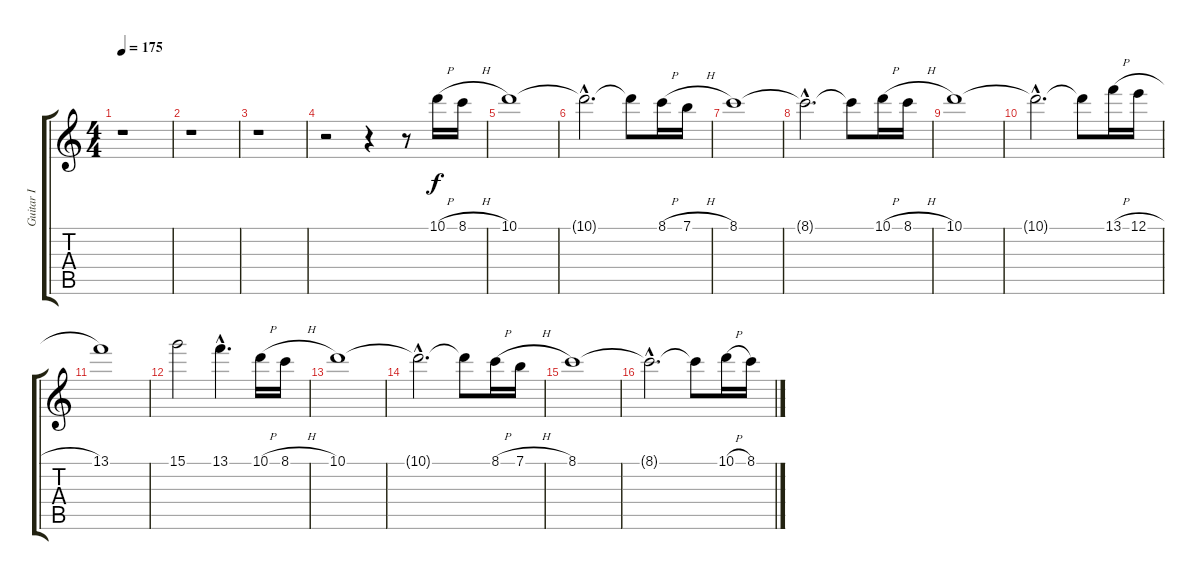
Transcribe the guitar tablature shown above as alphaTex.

\track ("Guitar I" "Guitar I") {instrument overdrivenguitar}
\staff {score tabs}
\tuning (E4 B3 G3 D3 A2 E2) {hide}
\ts (4 4)
\tempo 175
\clef g2
\ks c
r.1{dy f instrument overdrivenguitar} |
r.1 |
r.1 |
r.2 r.4 r.8 10.1{h}.16 8.1{h}.16 |
10.1.1 |
10.1{hac t}.2{d} 10.1{t}.8 8.1{h}.16 7.1{h}.16 |
8.1.1 |
8.1{hac t}.2{d} 8.1{t}.8 10.1{h}.16 8.1{h}.16 |
10.1.1 |
10.1{hac t}.2{d} 10.1{t}.8 13.1{h}.16 12.1{h}.16 |
13.1.1 |
15.1.2 13.1{hac}.4{d} 10.1{h}.16 8.1{h}.16 |
10.1.1 |
10.1{hac t}.2{d} 10.1{t}.8 8.1{h}.16 7.1{h}.16 |
8.1.1 |
8.1{hac t}.2{d} 8.1{t}.8 10.1{h}.16 8.1{h}.16
